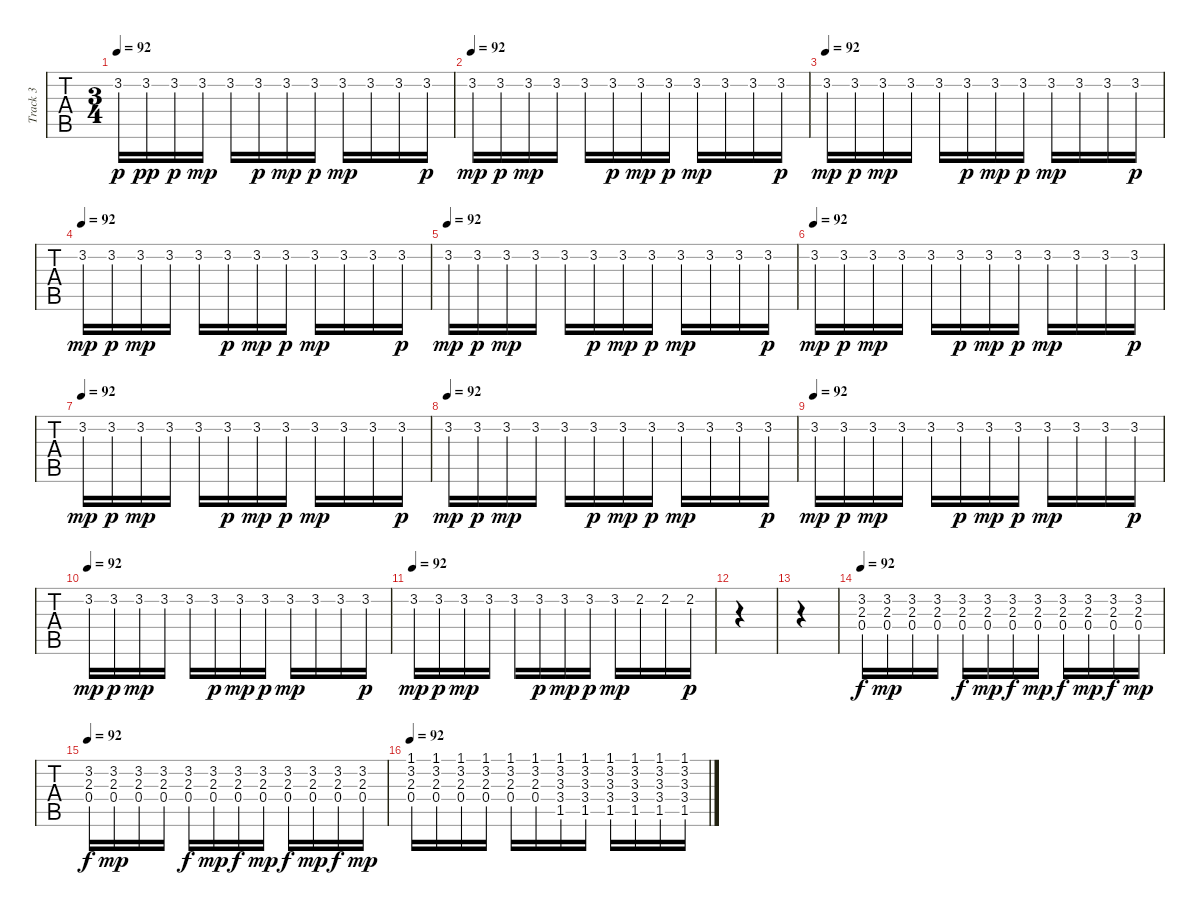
\track ("Track 3" "Track 3") {instrument violin}
\staff {tabs}
\tuning (E4 B3 G3 D3 A2 E2) {hide}
\ts (3 4)
\tempo 92
\clef g2
\ks c
3.2.16{dy p} 3.2.16{dy pp} 3.2.16{dy p} 3.2.16{dy mp} 3.2.16 3.2.16{dy p} 3.2.16{dy mp} 3.2.16{dy p} 3.2.16{dy mp} 3.2.16 3.2.16 3.2.16{dy p} |
\tempo 92
3.2.16{dy mp} 3.2.16{dy p} 3.2.16{dy mp} 3.2.16 3.2.16 3.2.16{dy p} 3.2.16{dy mp} 3.2.16{dy p} 3.2.16{dy mp} 3.2.16 3.2.16 3.2.16{dy p} |
\tempo 92
3.2.16{dy mp} 3.2.16{dy p} 3.2.16{dy mp} 3.2.16 3.2.16 3.2.16{dy p} 3.2.16{dy mp} 3.2.16{dy p} 3.2.16{dy mp} 3.2.16 3.2.16 3.2.16{dy p} |
\tempo 92
3.2.16{dy mp} 3.2.16{dy p} 3.2.16{dy mp} 3.2.16 3.2.16 3.2.16{dy p} 3.2.16{dy mp} 3.2.16{dy p} 3.2.16{dy mp} 3.2.16 3.2.16 3.2.16{dy p} |
\tempo 92
3.2.16{dy mp} 3.2.16{dy p} 3.2.16{dy mp} 3.2.16 3.2.16 3.2.16{dy p} 3.2.16{dy mp} 3.2.16{dy p} 3.2.16{dy mp} 3.2.16 3.2.16 3.2.16{dy p} |
\tempo 92
3.2.16{dy mp} 3.2.16{dy p} 3.2.16{dy mp} 3.2.16 3.2.16 3.2.16{dy p} 3.2.16{dy mp} 3.2.16{dy p} 3.2.16{dy mp} 3.2.16 3.2.16 3.2.16{dy p} |
\tempo 92
3.2.16{dy mp} 3.2.16{dy p} 3.2.16{dy mp} 3.2.16 3.2.16 3.2.16{dy p} 3.2.16{dy mp} 3.2.16{dy p} 3.2.16{dy mp} 3.2.16 3.2.16 3.2.16{dy p} |
\tempo 92
3.2.16{dy mp} 3.2.16{dy p} 3.2.16{dy mp} 3.2.16 3.2.16 3.2.16{dy p} 3.2.16{dy mp} 3.2.16{dy p} 3.2.16{dy mp} 3.2.16 3.2.16 3.2.16{dy p} |
\tempo 92
3.2.16{dy mp} 3.2.16{dy p} 3.2.16{dy mp} 3.2.16 3.2.16 3.2.16{dy p} 3.2.16{dy mp} 3.2.16{dy p} 3.2.16{dy mp} 3.2.16 3.2.16 3.2.16{dy p} |
\tempo 92
3.2.16{dy mp} 3.2.16{dy p} 3.2.16{dy mp} 3.2.16 3.2.16 3.2.16{dy p} 3.2.16{dy mp} 3.2.16{dy p} 3.2.16{dy mp} 3.2.16 3.2.16 3.2.16{dy p} |
\tempo 92
3.2.16{dy mp} 3.2.16{dy p} 3.2.16{dy mp} 3.2.16 3.2.16 3.2.16{dy p} 3.2.16{dy mp} 3.2.16{dy p} 3.2.16{dy mp} 2.2.16 2.2.16 2.2.16{dy p} |
|
|
\tempo 92
(3.2 2.3 0.4).16{dy f volume 10 instrument tremolostrings} (3.2 2.3 0.4).16{dy mp} (3.2 2.3 0.4).16 (3.2 2.3 0.4).16 (3.2 2.3 0.4).16{dy f} (3.2 2.3 0.4).16{dy mp} (3.2 2.3 0.4).16{dy f} (3.2 2.3 0.4).16{dy mp} (3.2 2.3 0.4).16{dy f} (3.2 2.3 0.4).16{dy mp} (3.2 2.3 0.4).16{dy f} (3.2 2.3 0.4).16{dy mp} |
\tempo 92
(3.2 2.3 0.4).16{dy f volume 9 instrument tremolostrings} (3.2 2.3 0.4).16{dy mp} (3.2 2.3 0.4).16 (3.2 2.3 0.4).16 (3.2 2.3 0.4).16{dy f} (3.2 2.3 0.4).16{dy mp} (3.2 2.3 0.4).16{dy f} (3.2 2.3 0.4).16{dy mp} (3.2 2.3 0.4).16{dy f} (3.2 2.3 0.4).16{dy mp} (3.2 2.3 0.4).16{dy f} (3.2 2.3 0.4).16{dy mp} |
\tempo 92
(1.1 3.2 2.3 0.4).16{volume 10 instrument tremolostrings} (1.1 3.2 2.3 0.4).16 (1.1 3.2 2.3 0.4).16 (1.1 3.2 2.3 0.4).16 (1.1 3.2 2.3 0.4).16 (1.1 3.2 2.3 0.4).16 (1.1 3.2 3.3 3.4 1.5).16 (1.1 3.2 3.3 3.4 1.5).16 (1.1 3.2 3.3 3.4 1.5).16 (1.1 3.2 3.3 3.4 1.5).16 (1.1 3.2 3.3 3.4 1.5).16 (1.1 3.2 3.3 3.4 1.5).16
